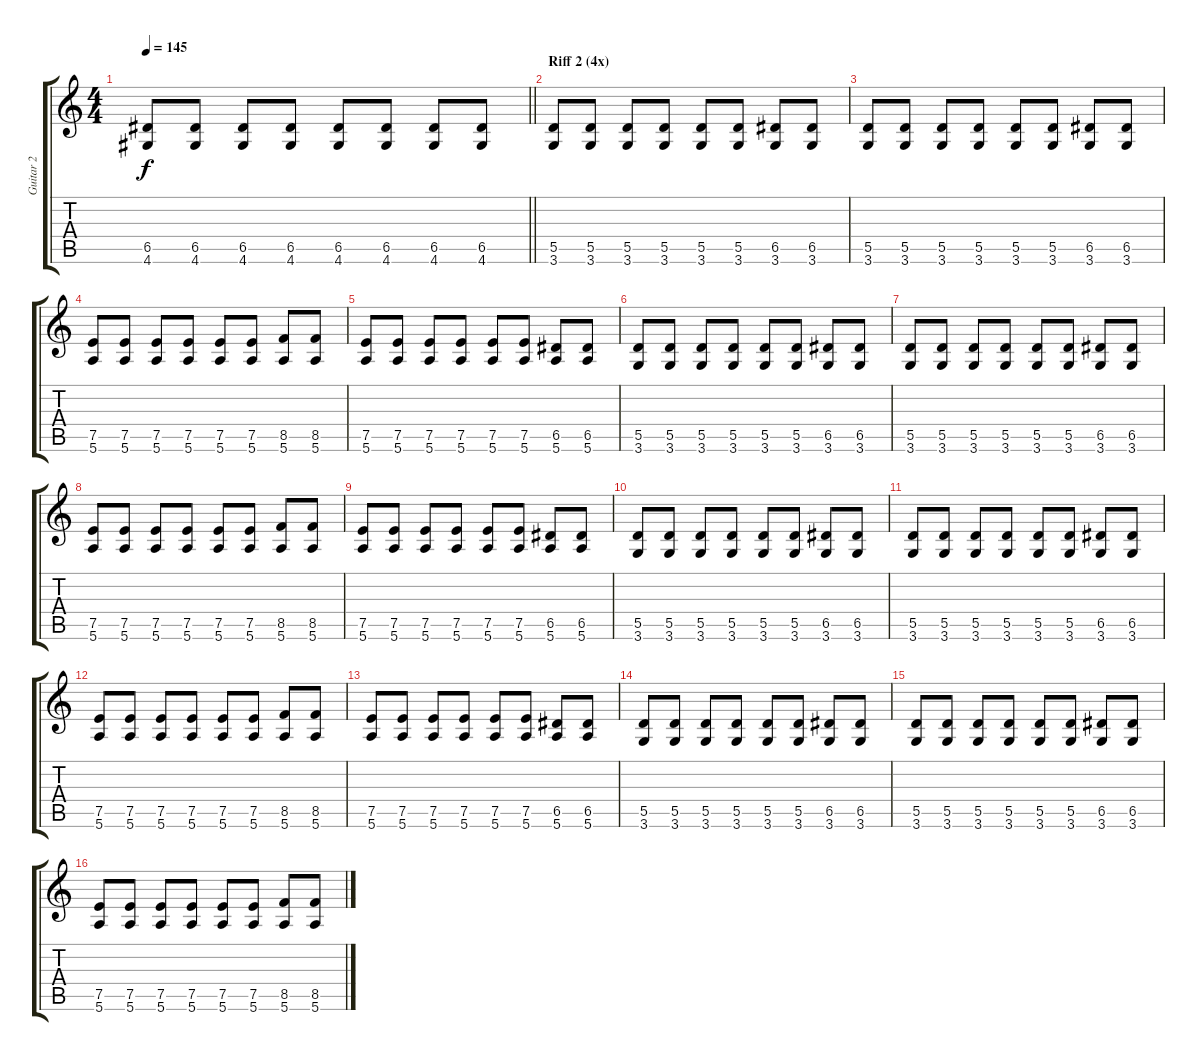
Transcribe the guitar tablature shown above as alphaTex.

\track ("Guitar 2" "Guitar 2") {instrument distortionguitar}
\staff {score tabs}
\tuning (E4 B3 G3 D3 A2 E2) {hide}
\ts (4 4)
\tempo 145
\clef g2
\barLineRight lightlight
\ks c
(6.5 4.6).8{dy f} (6.5 4.6).8 (6.5 4.6).8 (6.5 4.6).8 (6.5 4.6).8 (6.5 4.6).8 (6.5 4.6).8 (6.5 4.6).8 |
\section ("" "Riff 2 (4x)")
(5.5 3.6).8 (5.5 3.6).8 (5.5 3.6).8 (5.5 3.6).8 (5.5 3.6).8 (5.5 3.6).8 (6.5 3.6).8 (6.5 3.6).8 |
(5.5 3.6).8 (5.5 3.6).8 (5.5 3.6).8 (5.5 3.6).8 (5.5 3.6).8 (5.5 3.6).8 (6.5 3.6).8 (6.5 3.6).8 |
(7.5 5.6).8 (7.5 5.6).8 (7.5 5.6).8 (7.5 5.6).8 (7.5 5.6).8 (7.5 5.6).8 (8.5 5.6).8 (8.5 5.6).8 |
(7.5 5.6).8 (7.5 5.6).8 (7.5 5.6).8 (7.5 5.6).8 (7.5 5.6).8 (7.5 5.6).8 (6.5 5.6).8 (6.5 5.6).8 |
(5.5 3.6).8 (5.5 3.6).8 (5.5 3.6).8 (5.5 3.6).8 (5.5 3.6).8 (5.5 3.6).8 (6.5 3.6).8 (6.5 3.6).8 |
(5.5 3.6).8 (5.5 3.6).8 (5.5 3.6).8 (5.5 3.6).8 (5.5 3.6).8 (5.5 3.6).8 (6.5 3.6).8 (6.5 3.6).8 |
(7.5 5.6).8 (7.5 5.6).8 (7.5 5.6).8 (7.5 5.6).8 (7.5 5.6).8 (7.5 5.6).8 (8.5 5.6).8 (8.5 5.6).8 |
(7.5 5.6).8 (7.5 5.6).8 (7.5 5.6).8 (7.5 5.6).8 (7.5 5.6).8 (7.5 5.6).8 (6.5 5.6).8 (6.5 5.6).8 |
(5.5 3.6).8 (5.5 3.6).8 (5.5 3.6).8 (5.5 3.6).8 (5.5 3.6).8 (5.5 3.6).8 (6.5 3.6).8 (6.5 3.6).8 |
(5.5 3.6).8 (5.5 3.6).8 (5.5 3.6).8 (5.5 3.6).8 (5.5 3.6).8 (5.5 3.6).8 (6.5 3.6).8 (6.5 3.6).8 |
(7.5 5.6).8 (7.5 5.6).8 (7.5 5.6).8 (7.5 5.6).8 (7.5 5.6).8 (7.5 5.6).8 (8.5 5.6).8 (8.5 5.6).8 |
(7.5 5.6).8 (7.5 5.6).8 (7.5 5.6).8 (7.5 5.6).8 (7.5 5.6).8 (7.5 5.6).8 (6.5 5.6).8 (6.5 5.6).8 |
(5.5 3.6).8 (5.5 3.6).8 (5.5 3.6).8 (5.5 3.6).8 (5.5 3.6).8 (5.5 3.6).8 (6.5 3.6).8 (6.5 3.6).8 |
(5.5 3.6).8 (5.5 3.6).8 (5.5 3.6).8 (5.5 3.6).8 (5.5 3.6).8 (5.5 3.6).8 (6.5 3.6).8 (6.5 3.6).8 |
(7.5 5.6).8 (7.5 5.6).8 (7.5 5.6).8 (7.5 5.6).8 (7.5 5.6).8 (7.5 5.6).8 (8.5 5.6).8 (8.5 5.6).8
